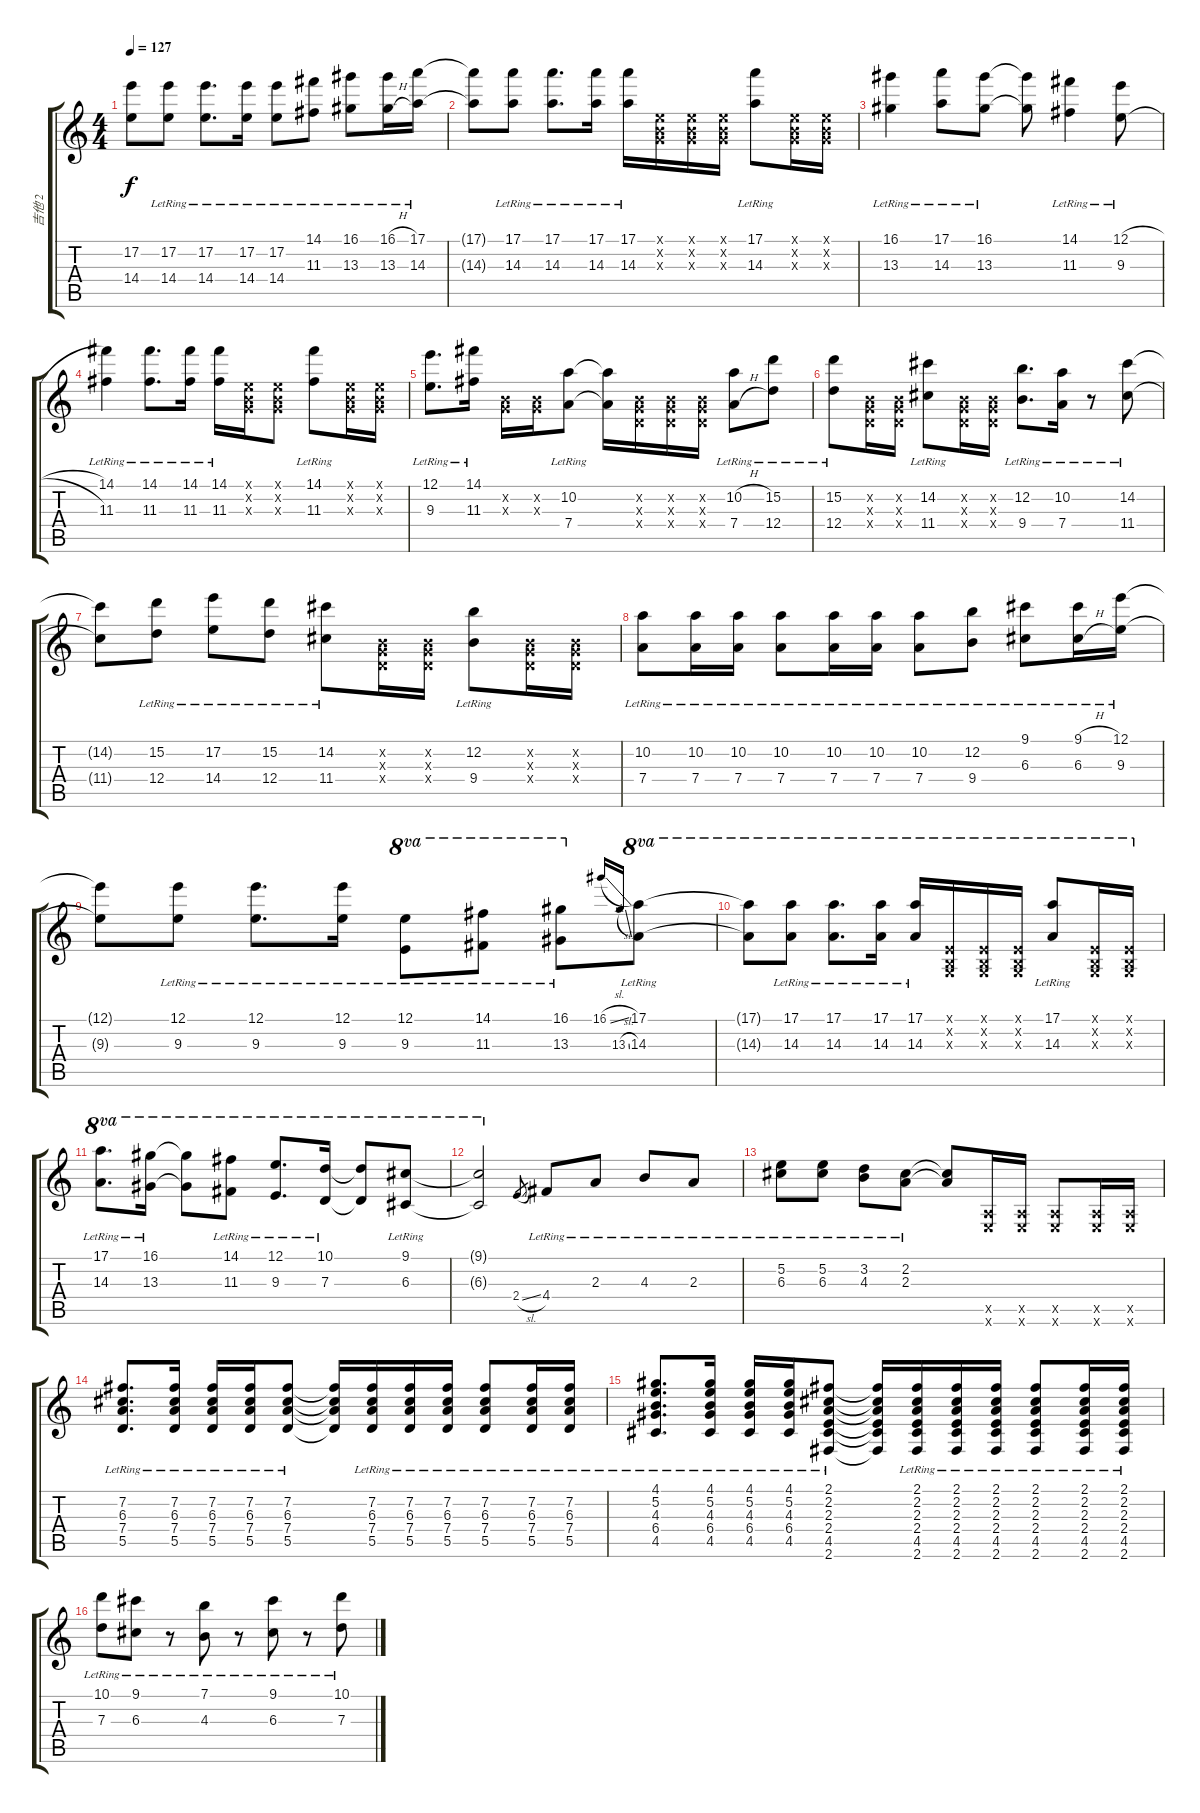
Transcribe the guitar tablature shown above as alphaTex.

\track ("吉他 2" "吉他 2") {instrument acousticguitarsteel}
\staff {score tabs}
\tuning (E4 B3 G3 D3 A2 E2) {hide}
\ts (4 4)
\tempo 127
\clef g2
\ks c
(17.2{t} 14.4{t}).8{dy f} (17.2{lr} 14.4{lr}).8 (17.2{lr} 14.4{lr}).8{d} (17.2{lr} 14.4{lr}).16 (17.2{lr} 14.4{lr}).8 (14.1{lr} 11.3{lr}).8 (16.1{lr} 13.3{lr}).8 (16.1{h lr} 13.3{h lr}).16 (17.1{lr} 14.3{lr}).16 |
(17.1{t} 14.3{t}).8 (17.1{lr} 14.3{lr}).8 (17.1{lr} 14.3{lr}).8{d} (17.1{lr} 14.3{lr}).16 (17.1{lr} 14.3{lr}).16 (0.1{x} 0.2{x} 0.3{x}).16 (0.1{x} 0.2{x} 0.3{x}).16 (0.1{x} 0.2{x} 0.3{x}).16 (17.1{lr} 14.3{lr}).8 (0.1{x} 0.2{x} 0.3{x}).16 (0.1{x} 0.2{x} 0.3{x}).16 |
(16.1{lr} 13.3{lr}).4 (17.1{lr} 14.3{lr}).8 (16.1{lr} 13.3{lr}).8 (16.1{t} 13.3{t}).8 (14.1{lr} 11.3{lr}).4 (12.1{h lr} 9.3{h lr}).8 |
(14.1{lr} 11.3{lr}).4 (14.1{lr} 11.3{lr}).8{d} (14.1{lr} 11.3{lr}).16 (14.1{lr} 11.3{lr}).16 (0.1{x} 0.2{x} 0.3{x}).16 (0.1{x} 0.2{x} 0.3{x}).8 (14.1{lr} 11.3{lr}).8 (0.1{x} 0.2{x} 0.3{x}).16 (0.1{x} 0.2{x} 0.3{x}).16 |
(12.1{lr} 9.3{lr}).8{d} (14.1{lr} 11.3{lr}).16 (0.2{x} 0.3{x}).16 (0.2{x} 0.3{x}).16 (10.2{lr} 7.4{lr}).8 (10.2{t} 7.4{t}).16 (0.2{x} 0.3{x} 0.4{x}).16 (0.2{x} 0.3{x} 0.4{x}).16 (0.2{x} 0.3{x} 0.4{x}).16 (10.2{h lr} 7.4{h lr}).8 (15.2{lr} 12.4{lr}).8 |
(15.2{lr} 12.4{lr}).8 (0.2{x} 0.3{x} 0.4{x}).16 (0.2{x} 0.3{x} 0.4{x}).16 (14.2{lr} 11.4{lr}).8 (0.2{x} 0.3{x} 0.4{x}).16 (0.2{x} 0.3{x} 0.4{x}).16 (12.2{lr} 9.4{lr}).8{d} (10.2{lr} 7.4{lr}).16 r.8 (14.2{lr} 11.4{lr}).8 |
(14.2{t} 11.4{t}).8 (15.2{lr} 12.4{lr}).8 (17.2{lr} 14.4{lr}).8 (15.2{lr} 12.4{lr}).8 (14.2{lr} 11.4{lr}).8 (0.2{x} 0.3{x} 0.4{x}).16 (0.2{x} 0.3{x} 0.4{x}).16 (12.2{lr} 9.4{lr}).8 (0.2{x} 0.3{x} 0.4{x}).16 (0.2{x} 0.3{x} 0.4{x}).16 |
(10.2{lr} 7.4{lr}).8 (10.2{lr} 7.4{lr}).16 (10.2{lr} 7.4{lr}).16 (10.2{lr} 7.4{lr}).8 (10.2{lr} 7.4{lr}).16 (10.2{lr} 7.4{lr}).16 (10.2{lr} 7.4{lr}).8 (12.2{lr} 9.4{lr}).8 (9.1{lr} 6.3{lr}).8 (9.1{h lr} 6.3{h lr}).16 (12.1{lr} 9.3{lr}).16 |
(12.1{t} 9.3{t}).8 (12.1{lr} 9.3{lr}).8 (12.1{lr} 9.3{lr}).8{d} (12.1{lr} 9.3{lr}).16 (12.1{lr} 9.3{lr}).8{ot 8va} (14.1{lr} 11.3{lr}).8{ot 8va} (16.1{lr} 13.3{lr}).8{ot 8va} 16.1{sl}.16{gr onbeat} 13.3{sl}.16{gr onbeat} (17.1{lr} 14.3{lr}).8{ot 8va} |
(17.1{t} 14.3{t}).8{ot 8va} (17.1{lr} 14.3{lr}).8{ot 8va} (17.1{lr} 14.3{lr}).8{d ot 8va} (17.1{lr} 14.3{lr}).16{ot 8va} (17.1{lr} 14.3{lr}).16{ot 8va} (0.1{x} 0.2{x} 0.3{x}).16{ot 8va} (0.1{x} 0.2{x} 0.3{x}).16{ot 8va} (0.1{x} 0.2{x} 0.3{x}).16{ot 8va} (17.1{lr} 14.3{lr}).8{ot 8va} (0.1{x} 0.2{x} 0.3{x}).16{ot 8va} (0.1{x} 0.2{x} 0.3{x}).16{ot 8va} |
(17.1{lr} 14.3{lr}).8{d ot 8va} (16.1{lr} 13.3{lr}).16{ot 8va} (16.1{t} 13.3{t}).8{ot 8va} (14.1{lr} 11.3{lr}).8{ot 8va} (12.1{lr} 9.3{lr}).8{d ot 8va} (10.1{lr} 7.3{lr}).16{ot 8va} (10.1{t} 7.3{t}).8{ot 8va} (9.1{lr} 6.3{lr}).8{ot 8va} |
(9.1{t} 6.3{t}).2{ot 8va} 2.4{sl}.8{gr} 4.4{lr}.8 2.3{lr}.8 4.3{lr}.8 2.3{lr}.8 |
(5.2{lr} 6.3{lr}).8 (5.2{lr} 6.3{lr}).8 (3.2{lr} 4.3{lr}).8 (2.2{lr} 2.3{lr}).8 (2.2{t} 2.3{t}).8 (0.5{x} 0.6{x}).16 (0.5{x} 0.6{x}).16 (0.5{x} 0.6{x}).8 (0.5{x} 0.6{x}).16 (0.5{x} 0.6{x}).16 |
(7.2{lr} 6.3{lr} 7.4{lr} 5.5{lr}).8{d} (7.2{lr} 6.3{lr} 7.4{lr} 5.5{lr}).16 (7.2{lr} 6.3{lr} 7.4{lr} 5.5{lr}).16 (7.2{lr} 6.3{lr} 7.4{lr} 5.5{lr}).16 (7.2{lr} 6.3{lr} 7.4{lr} 5.5{lr}).8 (7.2{t} 6.3{t} 7.4{t} 5.5{t}).16 (7.2{lr} 6.3{lr} 7.4{lr} 5.5{lr}).16 (7.2{lr} 6.3{lr} 7.4{lr} 5.5{lr}).16 (7.2{lr} 6.3{lr} 7.4{lr} 5.5{lr}).16 (7.2{lr} 6.3{lr} 7.4{lr} 5.5{lr}).8 (7.2{lr} 6.3{lr} 7.4{lr} 5.5{lr}).16 (7.2{lr} 6.3{lr} 7.4{lr} 5.5{lr}).16 |
(4.1{lr} 5.2{lr} 4.3{lr} 6.4{lr} 4.5{lr}).8{d} (4.1{lr} 5.2{lr} 4.3{lr} 6.4{lr} 4.5{lr}).16 (4.1{lr} 5.2{lr} 4.3{lr} 6.4{lr} 4.5{lr}).16 (4.1{lr} 5.2{lr} 4.3{lr} 6.4{lr} 4.5{lr}).16 (2.1{lr} 2.2{lr} 2.3{lr} 2.4{lr} 4.5{lr} 2.6{lr}).8 (2.1{t} 2.2{t} 2.3{t} 2.4{t} 4.5{t} 2.6{t}).16 (2.1{lr} 2.2{lr} 2.3{lr} 2.4{lr} 4.5{lr} 2.6{lr}).16 (2.1{lr} 2.2{lr} 2.3{lr} 2.4{lr} 4.5{lr} 2.6{lr}).16 (2.1{lr} 2.2{lr} 2.3{lr} 2.4{lr} 4.5{lr} 2.6{lr}).16 (2.1{lr} 2.2{lr} 2.3{lr} 2.4{lr} 4.5{lr} 2.6{lr}).8 (2.1{lr} 2.2{lr} 2.3{lr} 2.4{lr} 4.5{lr} 2.6{lr}).16 (2.1{lr} 2.2{lr} 2.3{lr} 2.4{lr} 4.5{lr} 2.6{lr}).16 |
(10.1{lr} 7.3{lr}).8 (9.1{lr} 6.3{lr}).8 r.8 (7.1{lr} 4.3{lr}).8 r.8 (9.1{lr} 6.3{lr}).8 r.8 (10.1{lr} 7.3{lr}).8
